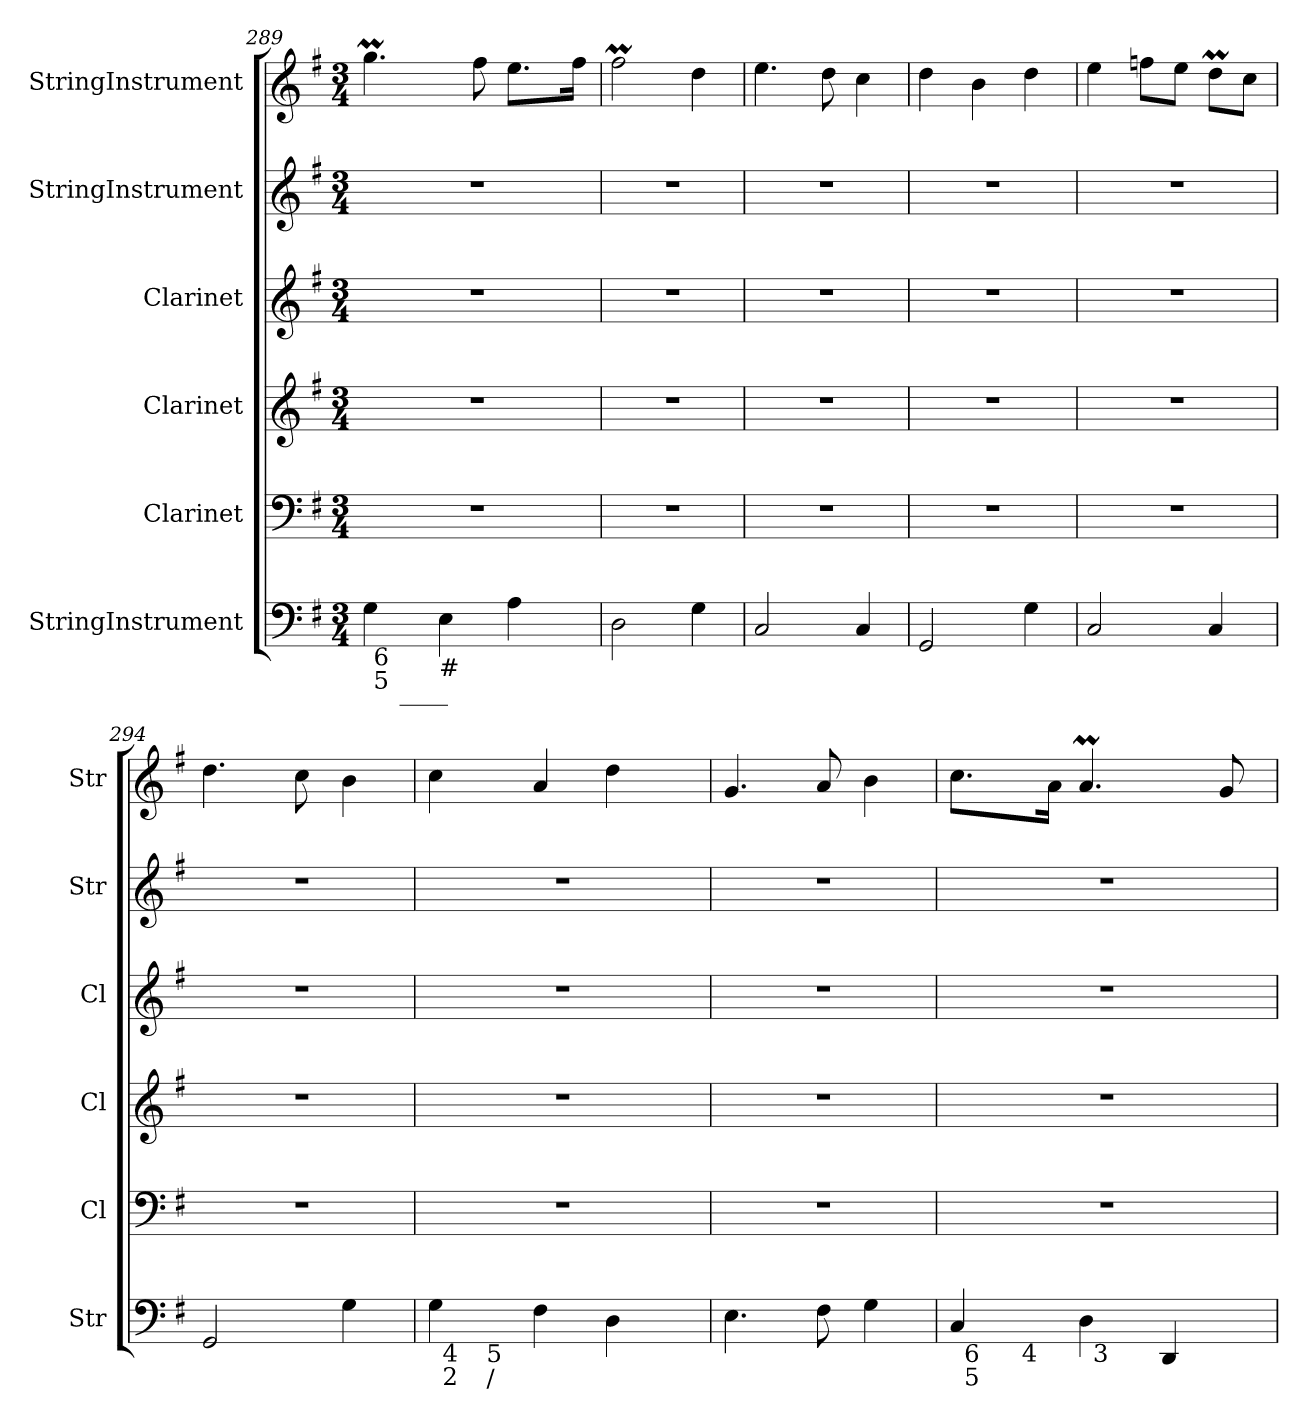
**kern	**kern	**kern	**kern	**kern	**kern
*part6	*part5	*part4	*part3	*part2	*part1
*staff6	*staff5	*staff4	*staff3	*staff2	*staff1
*I"StringInstrument	*I"Clarinet	*I"Clarinet	*I"Clarinet	*I"StringInstrument	*I"StringInstrument
*I'Str	*I'Cl	*I'Cl	*I'Cl	*I'Str	*I'Str
*clefF4	*clefF4	*clefG2	*clefG2	*clefG2	*clefG2
*	*ITrd1c2	*ITrd1c2	*ITrd1c2	*	*
*k[f#]	*k[b-]	*k[b-]	*k[b-]	*k[f#]	*k[f#]
*G:	*F:	*F:	*F:	*G:	*G:
*M3/4	*M3/4	*M3/4	*M3/4	*M3/4	*M3/4
=289	=289	=289	=289	=289	=289
*^	*	*	*	*	*
*	*^	*	*	*	*	*
4G\	64ryy	16.ryy	2.r	2.r	2.r	2.r	4.ggM\
!	!LO:TX:b:t=6\n5	!	!	!	!	!	!
.	2ryy	.	.	.	.	.	.
!	!	!LO:TX:b:t=____	!	!	!	!	!
.	.	2ryy	.	.	.	.	.
!LO:TX:b:t=#	!	!	!	!	!	!	!
4E\	.	.	.	.	.	.	.
.	.	.	.	.	.	.	8ff#\
4A\	.	.	.	.	.	.	8.ee\L
.	8...ryy	.	.	.	.	.	.
.	.	8ryy	.	.	.	.	.
.	.	.	.	.	.	.	16ff#\Jk
.	.	32ryy	.	.	.	.	.
*v	*v	*v	*	*	*	*	*
=290	=290	=290	=290	=290	=290
2D\	2.r	2.r	2.r	2.r	2ff#m\
4G\	.	.	.	.	4dd\
=291	=291	=291	=291	=291	=291
2C/	2.r	2.r	2.r	2.r	4.ee\
.	.	.	.	.	8dd\
4C/	.	.	.	.	4cc\
!!LO:LB:g=z
=292	=292	=292	=292	=292	=292
2GG/	2.r	2.r	2.r	2.r	4dd\
.	.	.	.	.	4b\
4G\	.	.	.	.	4dd\
=293	=293	=293	=293	=293	=293
2C/	2.r	2.r	2.r	2.r	4ee\
.	.	.	.	.	8ffn\L
.	.	.	.	.	8ee\J
4C/	.	.	.	.	8ddM\L
.	.	.	.	.	8cc\J
=294	=294	=294	=294	=294	=294
2GG/	2.r	2.r	2.r	2.r	4.dd\
.	.	.	.	.	8cc\
4G\	.	.	.	.	4b\
=295	=295	=295	=295	=295	=295
*^	*	*	*	*	*
*	*^	*	*	*	*	*
4G\	64ryy	8ryy	2.r	2.r	2.r	2.r	4cc\
!	!LO:TX:b:t=4\n2	!	!	!	!	!	!
.	2ryy	.	.	.	.	.	.
!	!	!LO:TX:b:t=5	!	!	!	!	!
!	!	!LO:TX:b:t=/	!	!	!	!	!
.	.	2ryy	.	.	.	.	.
4F#\	.	.	.	.	.	.	4a/
4D\	.	.	.	.	.	.	4dd\
.	8...ryy	.	.	.	.	.	.
.	.	8ryy	.	.	.	.	.
*v	*v	*v	*	*	*	*	*
=296	=296	=296	=296	=296	=296
4.E\	2.r	2.r	2.r	2.r	4.g/
8F#\	.	.	.	.	8a/
4G\	.	.	.	.	4b\
=297	=297	=297	=297	=297	=297
*^	*	*	*	*	*
*	*^	*	*	*	*	*
*	*	*^	*	*	*	*	*
4C/	64ryy	8ryy	4ryy	2.r	2.r	2.r	2.r	8.cc\L
!	!LO:TX:b:t=6\n5	!	!	!	!	!	!	!
.	2ryy	.	.	.	.	.	.	.
.	.	64ryy	.	.	.	.	.	.
!	!	!LO:TX:b:t=4	!	!	!	!	!	!
.	.	2ryy	.	.	.	.	.	.
.	.	.	.	.	.	.	.	16a\Jk
4D\	.	.	64ryy	.	.	.	.	4.aM/
!	!	!	!LO:TX:b:t=3	!	!	!	!	!
.	.	.	4ryy	.	.	.	.	.
4DD/	.	.	.	.	.	.	.	.
.	8...ryy	.	8...ryy	.	.	.	.	.
.	.	.	.	.	.	.	.	8g/
.	.	16..ryy	.	.	.	.	.	.
*v	*v	*v	*v	*	*	*	*	*
=	=	=	=	=	=
*-	*-	*-	*-	*-	*-
